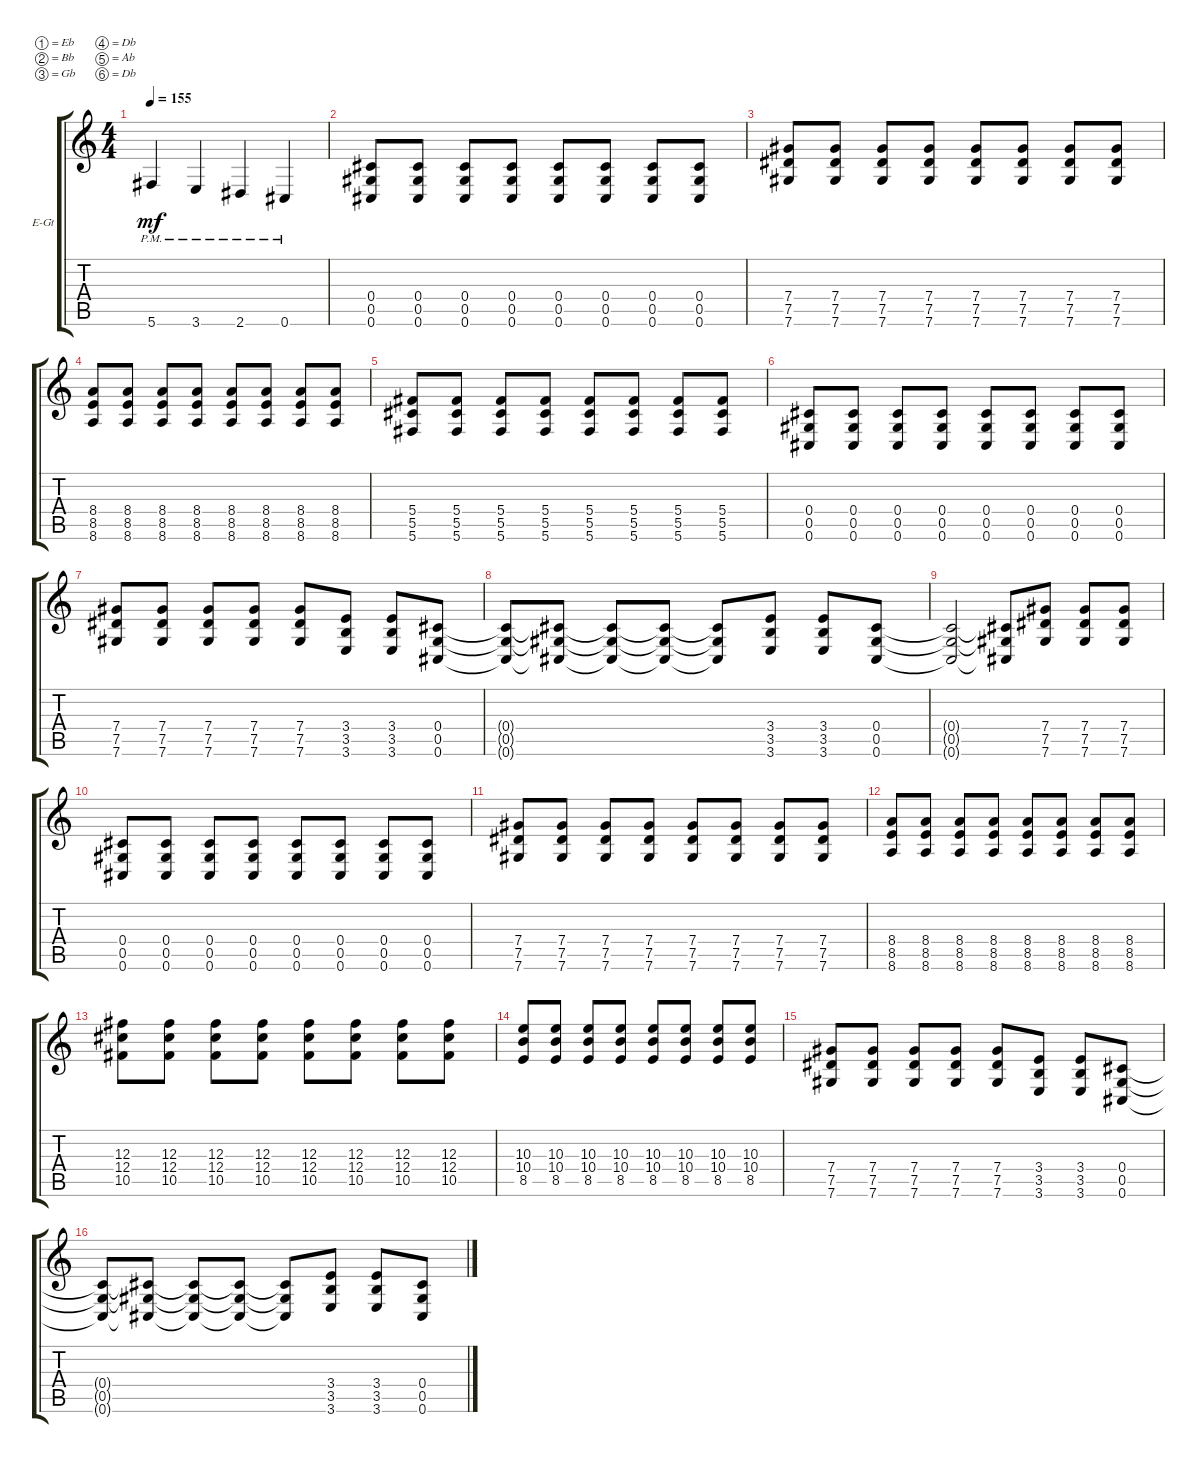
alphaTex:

\defaultSystemsLayout 4
\bracketExtendMode groupsimilarinstruments
\firstSystemTrackNameOrientation horizontal
\otherSystemsTrackNameOrientation horizontal
\track ("Electric Guitar" "E-Gt") {instrument distortionguitar}
\staff {score tabs}
\tuning (Eb4 Bb3 Gb3 Db3 Ab2 Db2)
\ts (4 4)
\tempo 155
\clef g2
\ks c
5.6{pm}.4{dy mf} 3.6{pm}.4 2.6{pm}.4 0.6{pm}.4 |
(0.6 0.5 0.4).8 (0.6 0.5 0.4).8 (0.6 0.5 0.4).8 (0.6 0.5 0.4).8 (0.6 0.5 0.4).8 (0.6 0.5 0.4).8 (0.6 0.5 0.4).8 (0.6 0.5 0.4).8 |
(7.6 7.5 7.4).8 (7.6 7.5 7.4).8 (7.6 7.5 7.4).8 (7.6 7.5 7.4).8 (7.6 7.5 7.4).8 (7.6 7.5 7.4).8 (7.6 7.5 7.4).8 (7.6 7.5 7.4).8 |
(8.6 8.5 8.4).8 (8.6 8.5 8.4).8 (8.6 8.5 8.4).8 (8.6 8.5 8.4).8 (8.6 8.5 8.4).8 (8.6 8.5 8.4).8 (8.6 8.5 8.4).8 (8.6 8.5 8.4).8 |
(5.6 5.5 5.4).8 (5.6 5.5 5.4).8 (5.6 5.5 5.4).8 (5.6 5.5 5.4).8 (5.6 5.5 5.4).8 (5.6 5.5 5.4).8 (5.6 5.5 5.4).8 (5.6 5.5 5.4).8 |
(0.6 0.5 0.4).8 (0.6 0.5 0.4).8 (0.6 0.5 0.4).8 (0.6 0.5 0.4).8 (0.6 0.5 0.4).8 (0.6 0.5 0.4).8 (0.6 0.5 0.4).8 (0.6 0.5 0.4).8 |
(7.6 7.5 7.4).8 (7.6 7.5 7.4).8 (7.6 7.5 7.4).8 (7.6 7.5 7.4).8 (7.6 7.5 7.4).8 (3.6 3.5 3.4).8 (3.6 3.5 3.4).8 (0.6 0.5 0.4).8 |
(0.5{t} 0.4{t} 0.6{t}).8 (0.5{t} 0.4{t} 0.6{t}).8 (0.5{t} 0.4{t} 0.6{t}).8 (0.5{t} 0.4{t} 0.6{t}).8 (0.5{t} 0.4{t} 0.6{t}).8 (3.6 3.5 3.4).8 (3.6 3.4 3.5).8 (0.6 0.5 0.4).8 |
(0.6{t} 0.5{t} 0.4{t}).2 (0.6{t} 0.5{t} 0.4{t}).8 (7.6 7.5 7.4).8 (7.6 7.5 7.4).8 (7.6 7.5 7.4).8 |
(0.6 0.5 0.4).8 (0.6 0.5 0.4).8 (0.6 0.5 0.4).8 (0.6 0.5 0.4).8 (0.6 0.5 0.4).8 (0.6 0.5 0.4).8 (0.6 0.5 0.4).8 (0.6 0.5 0.4).8 |
(7.6 7.5 7.4).8 (7.6 7.5 7.4).8 (7.6 7.5 7.4).8 (7.6 7.5 7.4).8 (7.6 7.5 7.4).8 (7.6 7.5 7.4).8 (7.6 7.5 7.4).8 (7.6 7.5 7.4).8 |
(8.6 8.5 8.4).8 (8.6 8.5 8.4).8 (8.6 8.5 8.4).8 (8.6 8.5 8.4).8 (8.6 8.5 8.4).8 (8.6 8.5 8.4).8 (8.6 8.5 8.4).8 (8.6 8.5 8.4).8 |
(10.5 12.4 12.3).8 (10.5 12.4 12.3).8 (10.5 12.4 12.3).8 (10.5 12.4 12.3).8 (10.5 12.4 12.3).8 (10.5 12.4 12.3).8 (10.5 12.4 12.3).8 (10.5 12.4 12.3).8 |
(8.5 10.4 10.3).8 (8.5 10.3 10.4).8 (8.5 10.3 10.4).8 (8.5 10.3 10.4).8 (8.5 10.3 10.4).8 (8.5 10.4 10.3).8 (8.5 10.4 10.3).8 (8.5 10.4 10.3).8 |
(7.6 7.5 7.4).8 (7.6 7.5 7.4).8 (7.6 7.5 7.4).8 (7.6 7.5 7.4).8 (7.6 7.5 7.4).8 (3.6 3.5 3.4).8 (3.6 3.5 3.4).8 (0.6 0.5 0.4).8 |
(0.5{t} 0.4{t} 0.6{t}).8 (0.5{t} 0.4{t} 0.6{t}).8 (0.5{t} 0.4{t} 0.6{t}).8 (0.5{t} 0.4{t} 0.6{t}).8 (0.5{t} 0.4{t} 0.6{t}).8 (3.6 3.5 3.4).8 (3.6 3.4 3.5).8 (0.6 0.5 0.4).8
